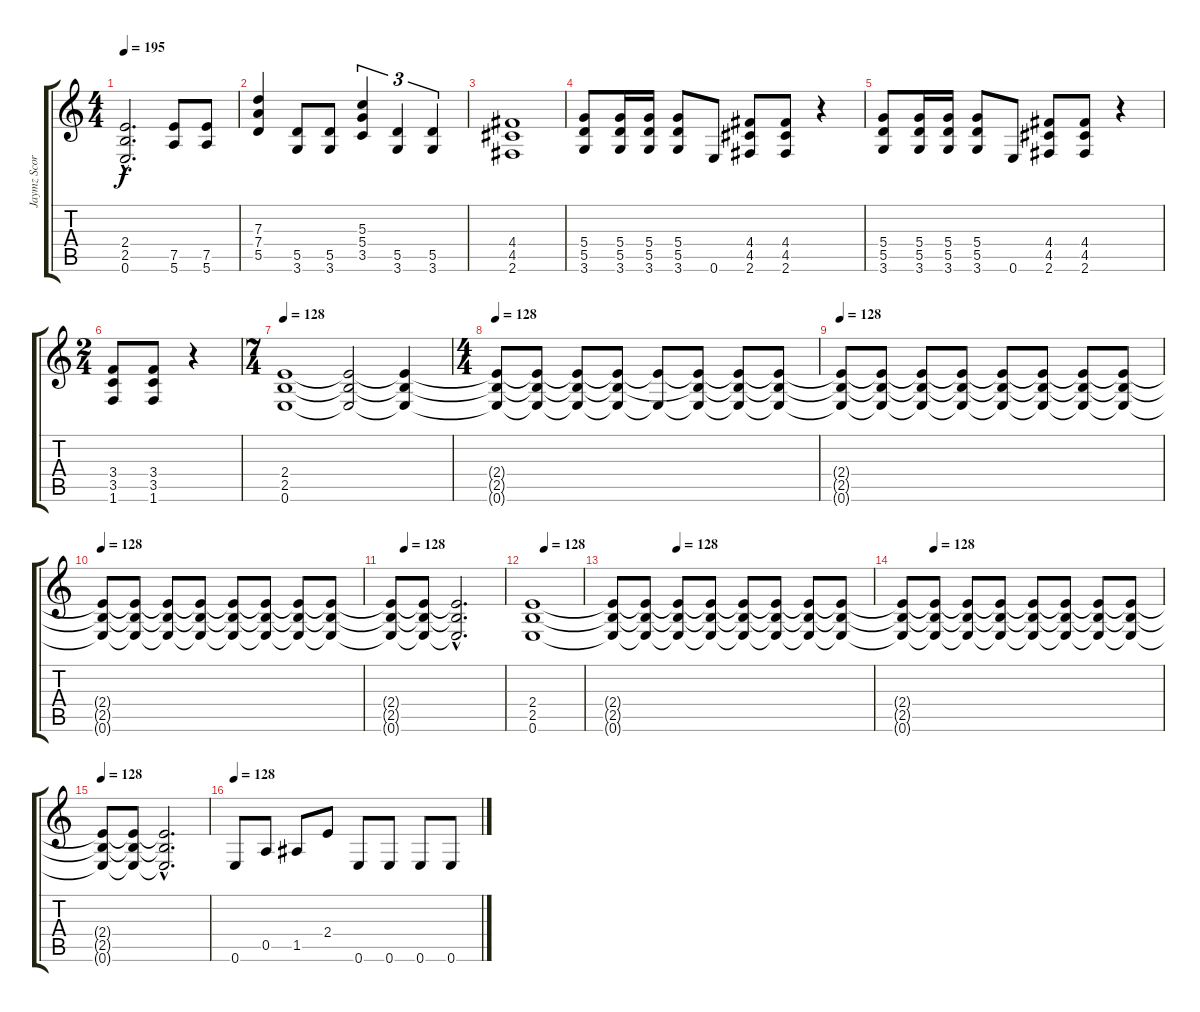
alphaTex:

\track ("Jaymz Scorpion" "Jaymz Scor") {instrument distortionguitar}
\staff {score tabs}
\tuning (E4 B3 G3 D3 A2 E2) {hide}
\ts (4 4)
\tempo 195
\clef g2
\ks c
(2.4{hac} 2.5{hac} 0.6{hac}).2{d dy f} (7.5 5.6).8 (7.5 5.6).8 |
(7.3 7.4 5.5).4 (5.5 3.6).8 (5.5 3.6).8 (5.3 5.4 3.5).4{tu (3 2)} (5.5 3.6).4{tu (3 2)} (5.5 3.6).4{tu (3 2)} |
(4.4 4.5 2.6).1 |
(5.4 5.5 3.6).8 (5.4 5.5 3.6).16 (5.4 5.5 3.6).16 (5.4 5.5 3.6).8 0.6.8 (4.4 4.5 2.6).8 (4.4 4.5 2.6).8 r.4 |
(5.4 5.5 3.6).8 (5.4 5.5 3.6).16 (5.4 5.5 3.6).16 (5.4 5.5 3.6).8 0.6.8 (4.4 4.5 2.6).8 (4.4 4.5 2.6).8 r.4 |
\ts (2 4)
(3.4 3.5 1.6).8 (3.4 3.5 1.6).8 r.4 |
\ts (7 4)
\tempo 128
(2.4 2.5 0.6).1 (2.4{t} 2.5{t} 0.6{t}).2 (2.4{t} 2.5{t} 0.6{t}).4 |
\ts (4 4)
\tempo 128
(2.4{t} 2.5{t} 0.6{t}).8 (2.4{t} 2.5{t} 0.6{t}).8 (2.4{t} 2.5{t} 0.6{t}).8 (2.4{t} 2.5{t} 0.6{t}).8 (2.4{t} 0.6{t}).8 (2.4{t} 2.5{t} 0.6{t}).8 (2.4{t} 2.5{t} 0.6{t}).8 (2.4{t} 2.5{t} 0.6{t}).8 |
\tempo 128
(2.4{t} 2.5{t} 0.6{t}).8 (2.4{t} 2.5{t} 0.6{t}).8 (2.4{t} 2.5{t} 0.6{t}).8 (2.4{t} 2.5{t} 0.6{t}).8 (2.4{t} 2.5{t} 0.6{t}).8 (2.4{t} 2.5{t} 0.6{t}).8 (2.4{t} 2.5{t} 0.6{t}).8 (2.4{t} 2.5{t} 0.6{t}).8 |
\tempo 128
(2.4{t} 2.5{t} 0.6{t}).8 (2.4{t} 2.5{t} 0.6{t}).8 (2.4{t} 2.5{t} 0.6{t}).8 (2.4{t} 2.5{t} 0.6{t}).8 (2.4{t} 2.5{t} 0.6{t}).8 (2.4{t} 2.5{t} 0.6{t}).8 (2.4{t} 2.5{t} 0.6{t}).8 (2.4{t} 2.5{t} 0.6{t}).8 |
\tempo (128 0.125)
(2.4{t} 2.5{t} 0.6{t}).8 (2.4{t} 2.5{t} 0.6{t}).8 (2.4{hac t} 2.5{hac t} 0.6{hac t}).2{d} |
\tempo (128 0.25)
(2.4 2.5 0.6).1 |
\tempo (128 0.25)
(2.4{t} 2.5{t} 0.6{t}).8 (2.4{t} 2.5{t} 0.6{t}).8 (2.4{t} 2.5{t} 0.6{t}).8 (2.4{t} 2.5{t} 0.6{t}).8 (2.4{t} 2.5{t} 0.6{t}).8 (2.4{t} 2.5{t} 0.6{t}).8 (2.4{t} 2.5{t} 0.6{t}).8 (2.4{t} 2.5{t} 0.6{t}).8 |
\tempo (128 0.125)
(2.4{t} 2.5{t} 0.6{t}).8 (2.4{t} 2.5{t} 0.6{t}).8 (2.4{t} 2.5{t} 0.6{t}).8 (2.4{t} 2.5{t} 0.6{t}).8 (2.4{t} 2.5{t} 0.6{t}).8 (2.4{t} 2.5{t} 0.6{t}).8 (2.4{t} 2.5{t} 0.6{t}).8 (2.4{t} 2.5{t} 0.6{t}).8 |
\tempo 128
(2.4{t} 2.5{t} 0.6{t}).8 (2.4{t} 2.5{t} 0.6{t}).8 (2.4{hac t} 2.5{hac t} 0.6{hac t}).2{d} |
\tempo 128
0.6.8 0.5.8 1.5.8 2.4.8 0.6.8 0.6.8 0.6.8 0.6.8
